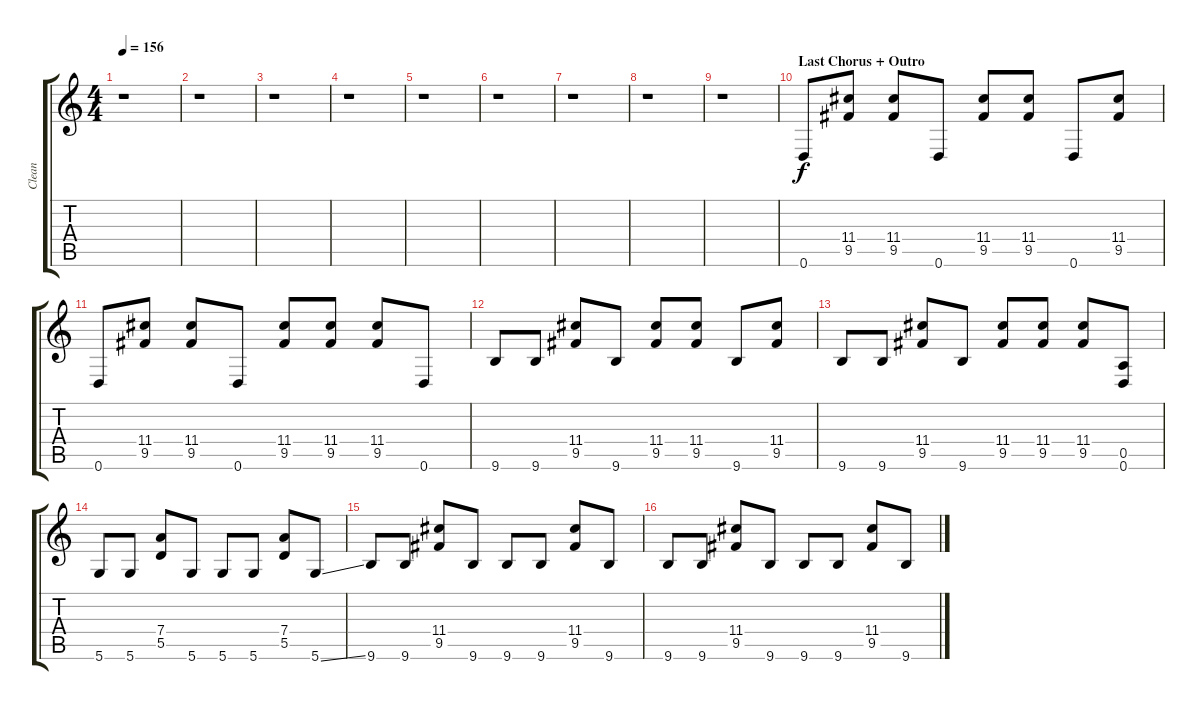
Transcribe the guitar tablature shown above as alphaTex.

\track ("Clean" "Clean") {instrument electricguitarclean}
\staff {score tabs}
\tuning (E4 B3 G3 D3 A2 D2) {hide}
\ts (4 4)
\tempo 156
\clef g2
\ks c
r.1{dy f} |
r.1 |
r.1 |
r.1 |
r.1 |
r.1 |
r.1 |
r.1 |
r.1 |
\section ("" "Last Chorus + Outro")
0.6.8 (11.4 9.5).8 (11.4 9.5).8 0.6.8 (11.4 9.5).8 (11.4 9.5).8 0.6.8 (11.4 9.5).8 |
0.6.8 (11.4 9.5).8 (11.4 9.5).8 0.6.8 (11.4 9.5).8 (11.4 9.5).8 (11.4 9.5).8 0.6.8 |
9.6.8 9.6.8 (11.4 9.5).8 9.6.8 (11.4 9.5).8 (11.4 9.5).8 9.6.8 (11.4 9.5).8 |
9.6.8 9.6.8 (11.4 9.5).8 9.6.8 (11.4 9.5).8 (11.4 9.5).8 (11.4 9.5).8 (0.5 0.6).8 |
5.6.8 5.6.8 (7.4 5.5).8 5.6.8 5.6.8 5.6.8 (7.4 5.5).8 5.6{ss}.8 |
9.6.8 9.6.8 (11.4 9.5).8 9.6.8 9.6.8 9.6.8 (11.4 9.5).8 9.6.8 |
9.6.8 9.6.8 (11.4 9.5).8 9.6.8 9.6.8 9.6.8 (11.4 9.5).8 9.6.8
